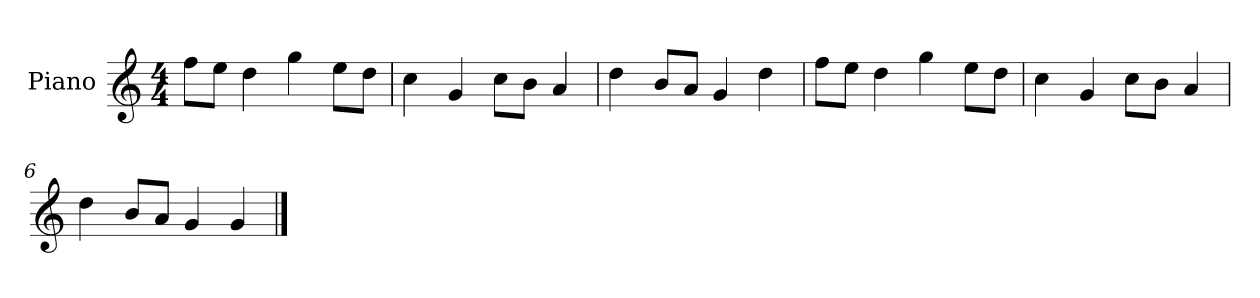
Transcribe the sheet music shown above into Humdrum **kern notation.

**kern
*part1
*staff1
*I"Piano
*I'P-no
*clefG2
*k[]
*M4/4
*MM90
=1
8ff\L
8ee\J
4dd\
4gg\
8ee\L
8dd\J
=2
4cc\
4g/
8cc\L
8b\J
4a/
=3
4dd\
8b/L
8a/J
4g/
4dd\
=4
8ff\L
8ee\J
4dd\
4gg\
8ee\L
8dd\J
=5
4cc\
4g/
8cc\L
8b\J
4a/
=6
4dd\
8b/L
8a/J
4g/
4g/
==
*-
